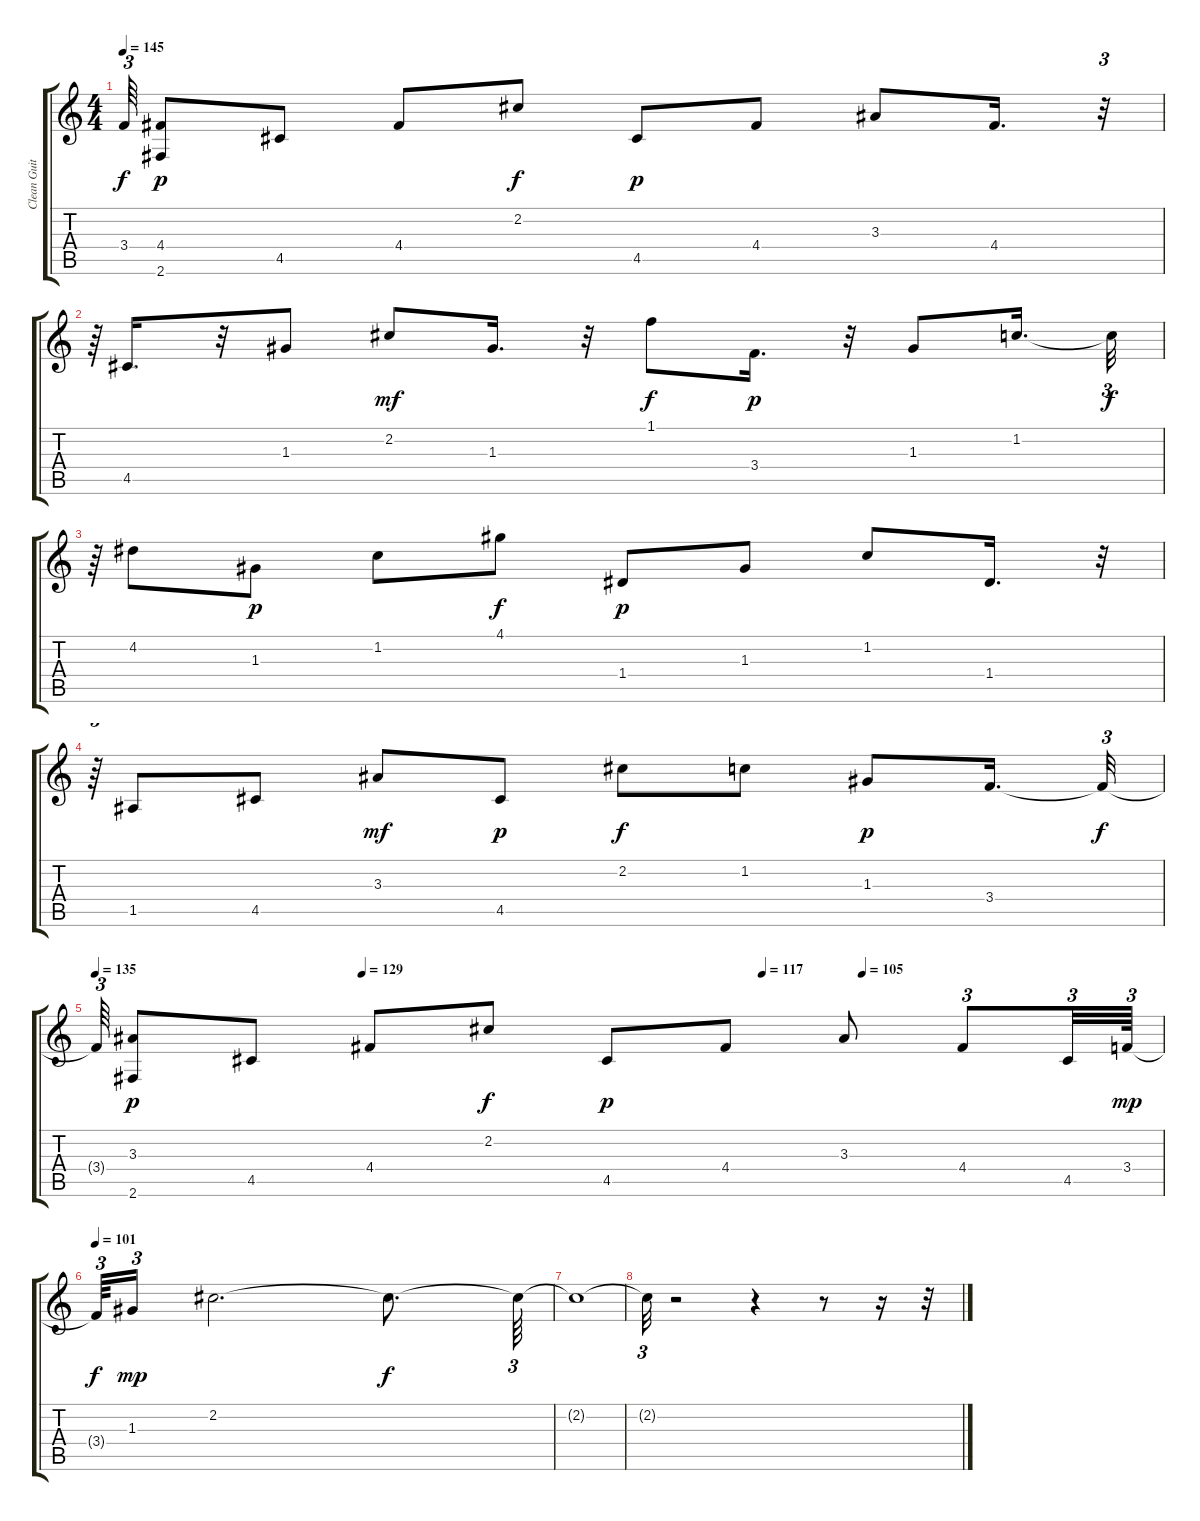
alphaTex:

\track ("Clean Guitar" "Clean Guit") {instrument electricguitarclean}
\staff {score tabs}
\tuning (E4 B3 G3 D3 A2 E2) {hide}
\ts (4 4)
\tempo 145
\clef g2
\ks c
3.4{t}.64{tu (3 2) dy f} (4.4 2.6).8{dy p} 4.5.8 4.4.8 2.2.8{dy f} 4.5.8{dy p} 4.4.8 3.3.8 4.4.16{d} r.32{tu (3 2)} |
r.64{tu (3 2)} 4.5.16{d} r.32 1.3.8 2.2.8{dy mf} 1.3.16{d} r.32 1.1.8{dy f} 3.4.16{d dy p} r.32 1.3.8 1.2.16{d} 1.2{t}.32{tu (3 2) dy f} |
r.64{tu (3 2)} 4.2.8 1.3.8{dy p} 1.2.8 4.1.8{dy f} 1.4.8{dy p} 1.3.8 1.2.8 1.4.16{d} r.32{tu (3 2)} |
r.64{tu (3 2)} 1.5.8 4.5.8 3.3.8{dy mf} 4.5.8{dy p} 2.2.8{dy f} 1.2.8 1.3.8{dy p} 3.4.16{d} 3.4{t}.32{tu (3 2) dy f} |
\tempo 135
\tempo (129 0.25)
\tempo (117 0.625)
\tempo (105 0.71875)
3.4{t}.64{tu (3 2)} (3.3 2.6).8{dy p} 4.5.8 4.4.8 2.2.8{dy f} 4.5.8{dy p} 4.4.8 3.3.8 4.4.8{tu (3 2)} 4.5.32{tu (3 2)} 3.4.64{tu (3 2) dy mp} |
\tempo 101
3.4{t}.64{tu (3 2) dy f} 1.3.16{tu (3 2) dy mp} 2.2.2{d} 2.2{t}.8{d dy f} 2.2{t}.64{tu (3 2)} |
2.2{t}.1 |
2.2{t}.32{tu (3 2)} r.2 r.4 r.8 r.16 r.32
